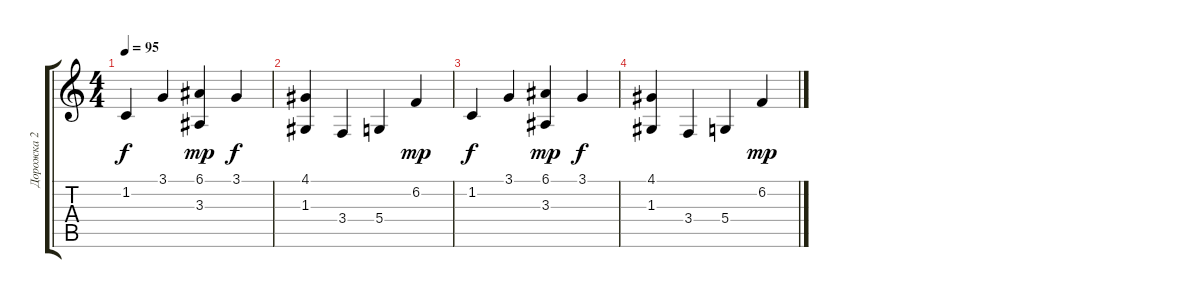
\track ("Дорожка 2" "Дорожка 2") {instrument brightacousticpiano}
\staff {score tabs}
\tuning (E4 B3 G3 D3 A2 E2) {hide}
\ts (4 4)
\tempo 95
\clef g2
\ks c
1.2.4{dy f} 3.1.4 (6.1 3.3).4{dy mp} 3.1.4{dy f} |
(4.1 1.3).4 3.4.4 5.4.4 6.2.4{dy mp} |
1.2.4{dy f} 3.1.4 (6.1 3.3).4{dy mp} 3.1.4{dy f} |
(4.1 1.3).4 3.4.4 5.4.4 6.2.4{dy mp}
